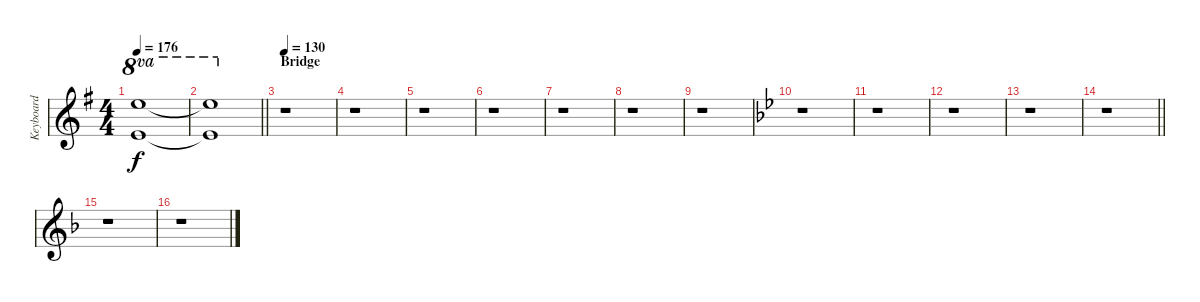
\track ("Keyboard" "Keyboard") {instrument pizzicatostrings}
\staff {score}
\tuning (E4 B3 G3 D3 A2 E2) {hide}
\ts (4 4)
\tempo 176
\clef g2
\ks eminor
(24.1{t} 21.3{t}).1{ot 8va dy f} |
\barLineRight lightlight
(24.1{t} 21.3{t}).1{ot 8va} |
\section ("" "Bridge")
\tempo 130
r.1 |
r.1 |
r.1 |
r.1 |
r.1 |
r.1 |
r.1 |
\ks gminor
r.1 |
r.1 |
r.1 |
r.1 |
\barLineRight lightlight
r.1 |
\section ("" "")
\ks dminor
r.1 |
r.1
